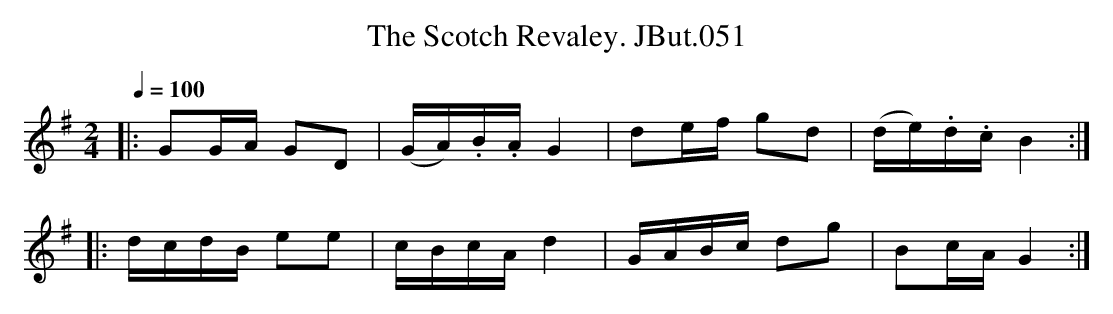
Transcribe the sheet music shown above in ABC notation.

X:1
T:Scotch Revaley. JBut.051, The
M:2/4
L:1/8
Q:1/4=100
K:G
|: GG/A/ GD|(G/A/).B/.A/ G2|de/f/ gd|(d/e/).d/.c/ B2:|
|:d/c/d/B/ ee|c/B/c/A/ d2|G/A/B/c/ dg|Bc/A/ G2:|
